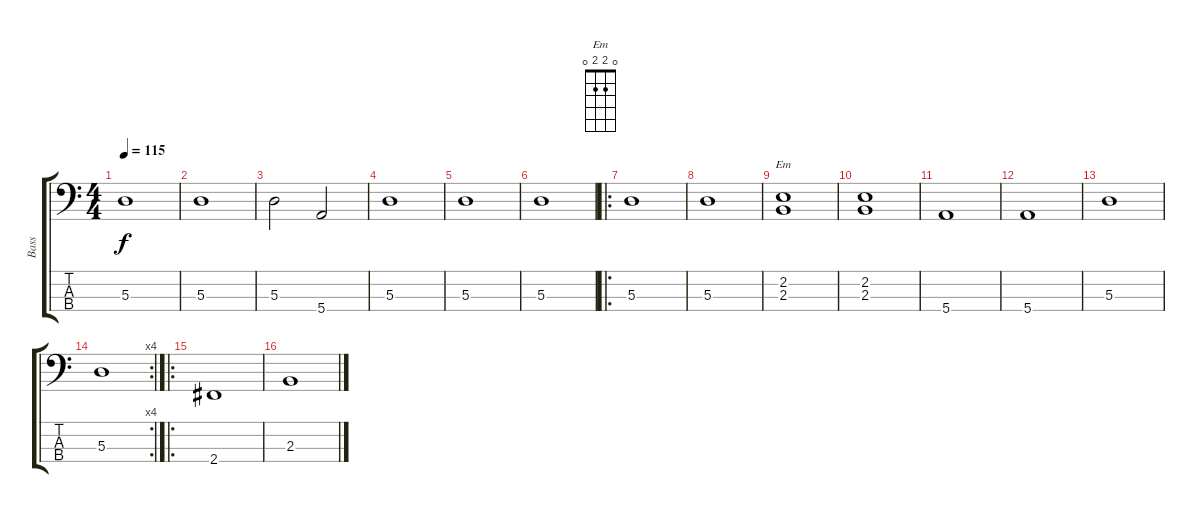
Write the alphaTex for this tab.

\track ("Bass" "Bass") {instrument electricbassfinger}
\staff {score tabs}
\tuning (G2 D2 A1 E1) {hide}
\chord ("Em" 0 2 2 0)
\ts (4 4)
\tempo 115
\clef f4
\ks c
5.3.1{dy f instrument electricbassfinger} |
5.3.1 |
5.3.2 5.4.2 |
5.3.1 |
5.3.1 |
5.3.1 |
\ro
5.3.1 |
5.3.1 |
(2.2 2.3).1{ch "Em"} |
(2.2 2.3).1 |
5.4.1 |
5.4.1 |
5.3.1 |
\rc 4
5.3.1 |
\ro
2.4.1 |
2.3.1
